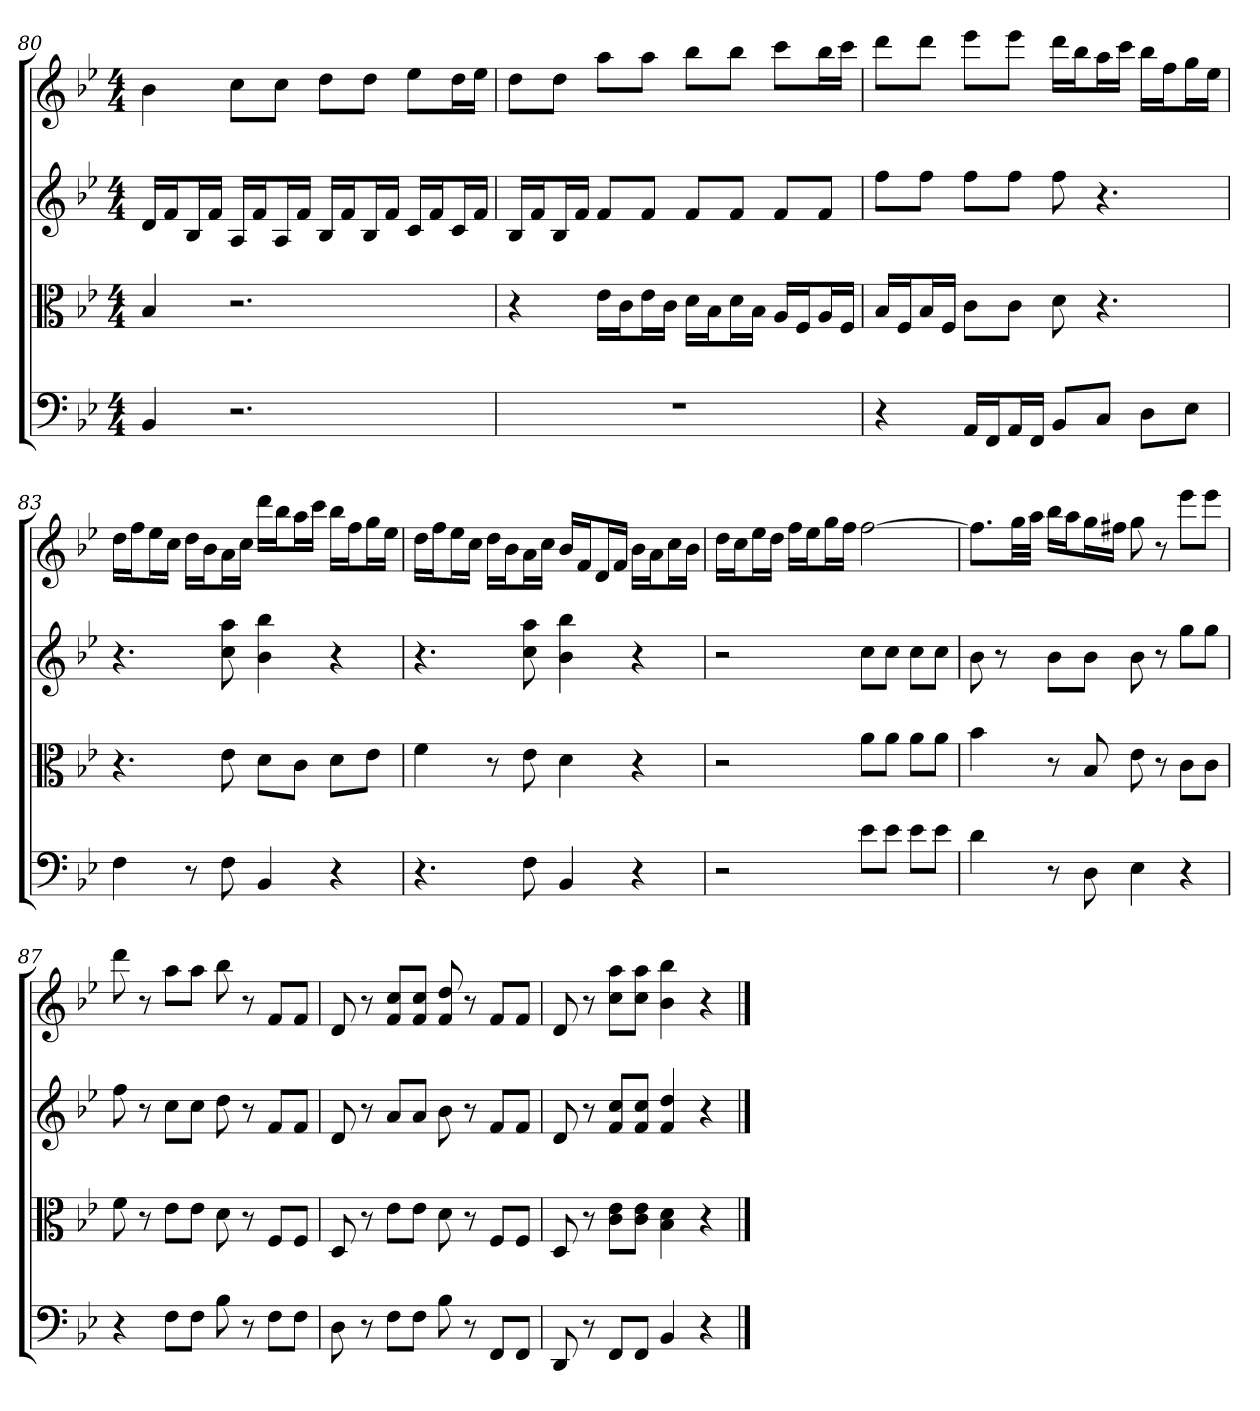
**kern	**kern	**kern	**kern
*part4	*part3	*part2	*part1
*staff4	*staff3	*staff2	*staff1
*clefF4	*clefC3	*	*
*k[b-e-]	*k[b-e-]	*k[b-e-]	*k[b-e-]
*B-:	*B-:	*B-:	*B-:
*M4/4	*M4/4	*M4/4	*M4/4
=80	=80	=80	=80
4BB-	4B-	16dLL	4b-
.	.	16fJ	.
.	.	16B-L	.
.	.	16fJJ	.
2.r	2.r	16ALL	8ccL
.	.	16fJ	.
.	.	16AL	8ccJ
.	.	16fJJ	.
.	.	16B-LL	8ddL
.	.	16fJ	.
.	.	16B-L	8ddJ
.	.	16fJJ	.
.	.	16cLL	8ee-L
.	.	16fJ	.
.	.	16cL	16ddL
.	.	16fJJ	16ee-JJ
=81	=81	=81	=81
1r	4r	16B-LL	8ddL
.	.	16fJ	.
.	.	16B-L	8ddJ
.	.	16fJJ	.
.	16e-\LL	8fL	8aaL
.	16c\J	.	.
.	16e-\L	8fJ	8aaJ
.	16c\JJ	.	.
.	16d\LL	8fL	8bb-L
.	16B-\J	.	.
.	16d\L	8fJ	8bb-J
.	16B-\JJ	.	.
.	16A/LL	8fL	8cccL
.	16F/J	.	.
.	16A/L	8fJ	16bb-L
.	16F/JJ	.	16cccJJ
=82	=82	=82	=82
4r	16B-/LL	8ffL	8dddL
.	16F/J	.	.
.	16B-/L	8ffJ	8dddJ
.	16F/JJ	.	.
16AA/LL	8c\L	8ffL	8eee-L
16FF/J	.	.	.
16AA/L	8c\J	8ffJ	8eee-J
16FF/JJ	.	.	.
8BB-/L	8d	8ff	16dddLL
.	.	.	16bb-J
8C/J	4.r	4.r	16aaL
.	.	.	16cccJJ
8D\L	.	.	16bb-LL
.	.	.	16ffJ
8E-\J	.	.	16ggL
.	.	.	16ee-JJ
=83	=83	=83	=83
4F	4.r	4.r	16ddLL
.	.	.	16ffJ
.	.	.	16ee-L
.	.	.	16ccJJ
8r	.	.	16ddLL
.	.	.	16b-J
8F	8e-	8cc 8aa	16aL
.	.	.	16ccJJ
4BB-	8d\L	4b- 4bb-	16dddLL
.	.	.	16bb-J
.	8c\J	.	16aaL
.	.	.	16cccJJ
4r	8d\L	4r	16bb-LL
.	.	.	16ffJ
.	8e-\J	.	16ggL
.	.	.	16ee-JJ
=84	=84	=84	=84
4.r	4f	4.r	16ddLL
.	.	.	16ffJ
.	.	.	16ee-L
.	.	.	16ccJJ
.	8r	.	16ddLL
.	.	.	16b-J
8F	8e-	8cc 8aa	16aL
.	.	.	16ccJJ
4BB-	4d	4b- 4bb-	16b-LL
.	.	.	16fJ
.	.	.	16dL
.	.	.	16fJJ
4r	4r	4r	16b-LL
.	.	.	16aJ
.	.	.	16ccL
.	.	.	16b-JJ
=85	=85	=85	=85
2r	2r	2r	16ddLL
.	.	.	16ccJ
.	.	.	16ee-L
.	.	.	16ddJJ
.	.	.	16ffLL
.	.	.	16ee-J
.	.	.	16ggL
.	.	.	16ffJJ
8e-\L	8a\L	8ccL	[2ff
8e-\J	8a\J	8ccJ	.
8e-\L	8a\L	8ccL	.
8e-\J	8a\J	8ccJ	.
=86	=86	=86	=86
4d	4b-	8b-	8.ffL]
.	.	8r	.
.	.	.	32ggLL
.	.	.	32aaJJJ
8r	8r	8b-L	16bb-LL
.	.	.	16aaJ
8D	8B-	8b-J	16ggL
.	.	.	16ff#XJJ
4E-	8e-	8b-	8gg
.	8r	8r	8r
4r	8c\L	8ggL	8eee-L
.	8c\J	8ggJ	8eee-J
=87	=87	=87	=87
4r	8f	8ff	8ddd
.	8r	8r	8r
8F\L	8e-\L	8ccL	8aaL
8F\J	8e-\J	8ccJ	8aaJ
8B-	8d	8dd	8bb-
8r	8r	8r	8r
8F\L	8F/L	8fL	8fL
8F\J	8F/J	8fJ	8fJ
=88	=88	=88	=88
8D	8D	8d	8d
8r	8r	8r	8r
8F\L	8e-\L	8aL	8f 8ccL
8F\J	8e-\J	8aJ	8f 8ccJ
8B-	8d	8b-	8f 8dd
8r	8r	8r	8r
8FF/L	8F/L	8fL	8fL
8FF/J	8F/J	8fJ	8fJ
=89	=89	=89	=89
8DD	8D	8d	8d
8r	8r	8r	8r
8FF/L	8c\ 8e-\L	8f 8ccL	8cc 8aaL
8FF/J	8c\ 8e-\J	8f 8ccJ	8cc 8aaJ
4BB-	4B- 4d	4f 4dd	4b- 4bb-
4r	4r	4r	4r
==	==	==	==
*-	*-	*-	*-
